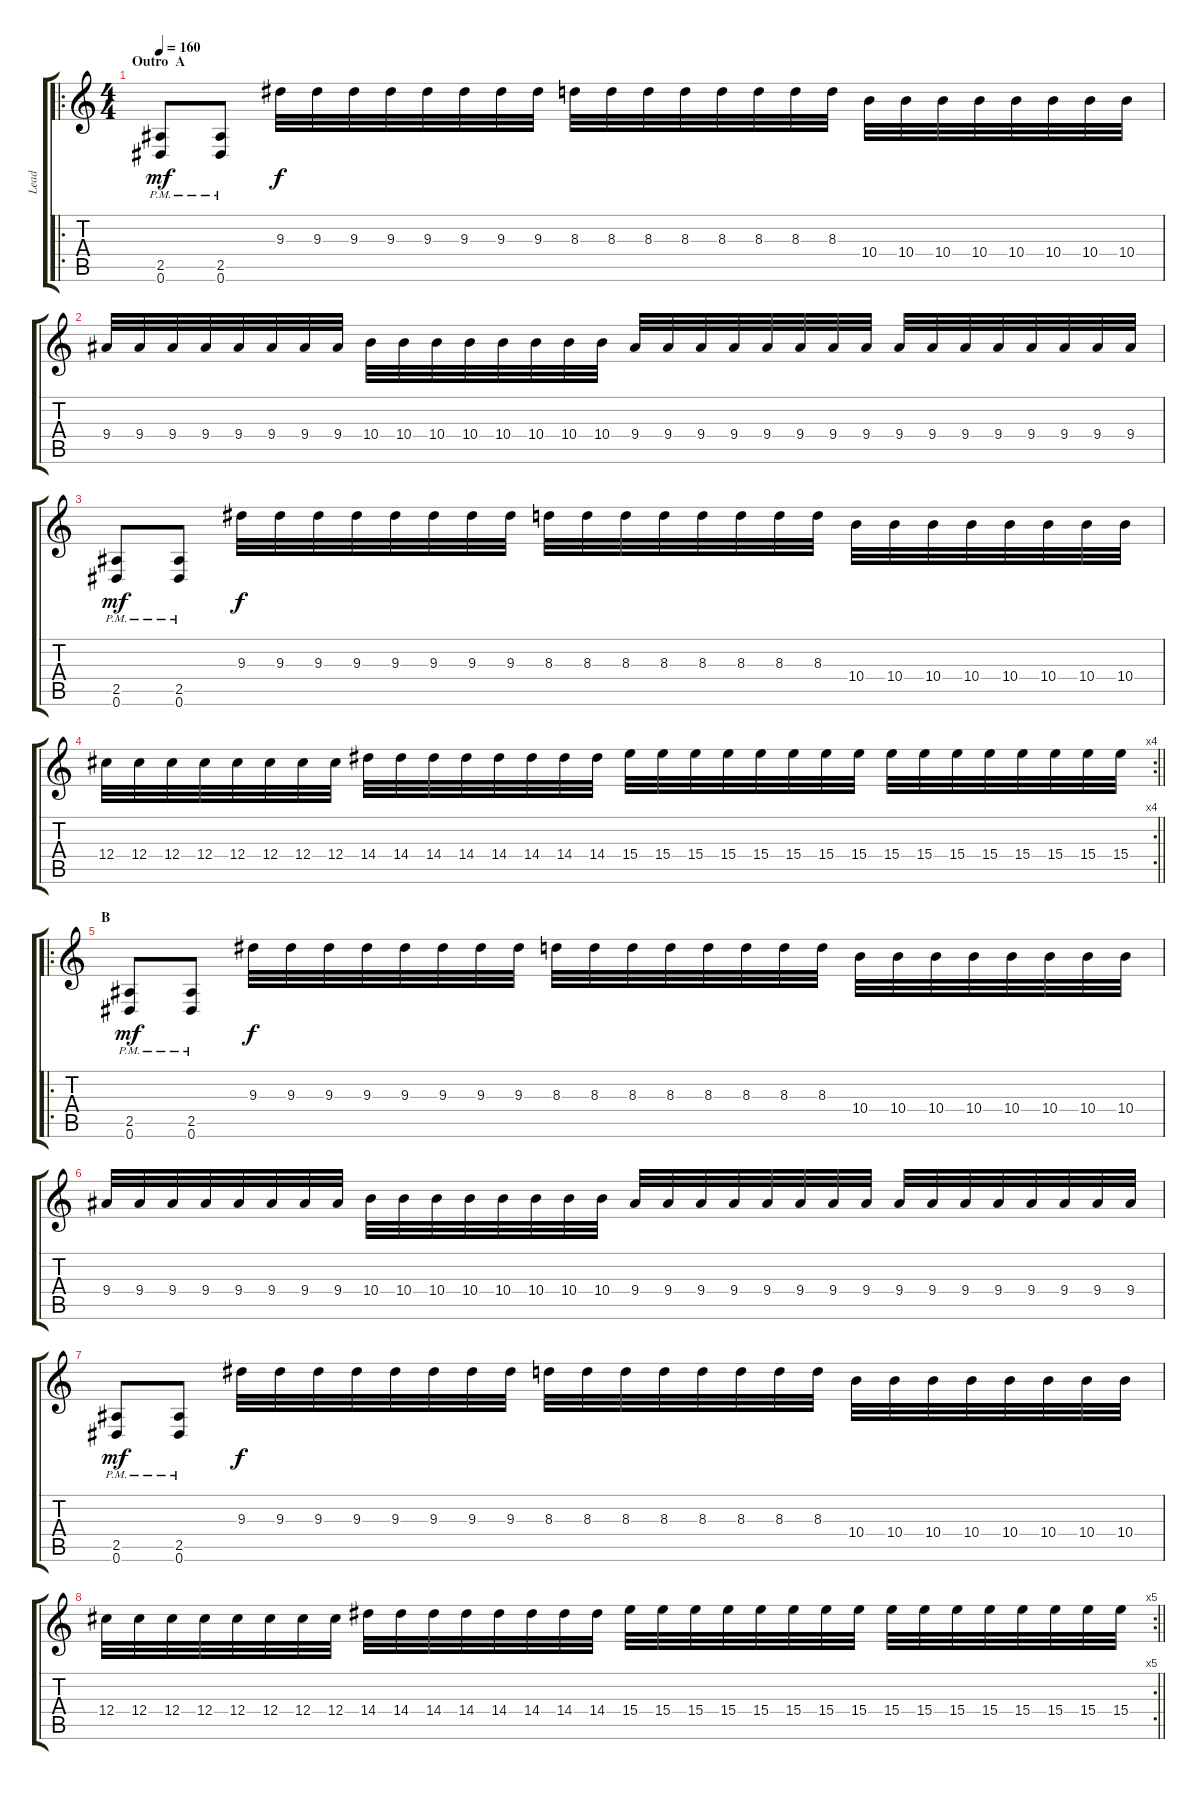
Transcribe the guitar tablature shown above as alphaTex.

\track ("Lead" "Lead") {instrument overdrivenguitar}
\staff {score tabs}
\tuning (Eb4 Bb3 Gb3 Db3 Ab2 Eb2) {hide}
\ro
\ts (4 4)
\section ("" "Outro  A")
\tempo 160
\clef g2
\ks c
(2.5{pm} 0.6{pm}).8{dy mf} (2.5{pm} 0.6{pm}).8 9.3.32{dy f} 9.3.32 9.3.32 9.3.32 9.3.32 9.3.32 9.3.32 9.3.32 8.3.32 8.3.32 8.3.32 8.3.32 8.3.32 8.3.32 8.3.32 8.3.32 10.4.32 10.4.32 10.4.32 10.4.32 10.4.32 10.4.32 10.4.32 10.4.32 |
9.4.32 9.4.32 9.4.32 9.4.32 9.4.32 9.4.32 9.4.32 9.4.32 10.4.32 10.4.32 10.4.32 10.4.32 10.4.32 10.4.32 10.4.32 10.4.32 9.4.32 9.4.32 9.4.32 9.4.32 9.4.32 9.4.32 9.4.32 9.4.32 9.4.32 9.4.32 9.4.32 9.4.32 9.4.32 9.4.32 9.4.32 9.4.32 |
(2.5{pm} 0.6{pm}).8{dy mf} (2.5{pm} 0.6{pm}).8 9.3.32{dy f} 9.3.32 9.3.32 9.3.32 9.3.32 9.3.32 9.3.32 9.3.32 8.3.32 8.3.32 8.3.32 8.3.32 8.3.32 8.3.32 8.3.32 8.3.32 10.4.32 10.4.32 10.4.32 10.4.32 10.4.32 10.4.32 10.4.32 10.4.32 |
\rc 4
\barLineRight lightlight
12.4.32 12.4.32 12.4.32 12.4.32 12.4.32 12.4.32 12.4.32 12.4.32 14.4.32 14.4.32 14.4.32 14.4.32 14.4.32 14.4.32 14.4.32 14.4.32 15.4.32 15.4.32 15.4.32 15.4.32 15.4.32 15.4.32 15.4.32 15.4.32 15.4.32 15.4.32 15.4.32 15.4.32 15.4.32 15.4.32 15.4.32 15.4.32 |
\ro
\section ("" "B")
(2.5{pm} 0.6{pm}).8{dy mf} (2.5{pm} 0.6{pm}).8 9.3.32{dy f} 9.3.32 9.3.32 9.3.32 9.3.32 9.3.32 9.3.32 9.3.32 8.3.32 8.3.32 8.3.32 8.3.32 8.3.32 8.3.32 8.3.32 8.3.32 10.4.32 10.4.32 10.4.32 10.4.32 10.4.32 10.4.32 10.4.32 10.4.32 |
9.4.32 9.4.32 9.4.32 9.4.32 9.4.32 9.4.32 9.4.32 9.4.32 10.4.32 10.4.32 10.4.32 10.4.32 10.4.32 10.4.32 10.4.32 10.4.32 9.4.32 9.4.32 9.4.32 9.4.32 9.4.32 9.4.32 9.4.32 9.4.32 9.4.32 9.4.32 9.4.32 9.4.32 9.4.32 9.4.32 9.4.32 9.4.32 |
(2.5{pm} 0.6{pm}).8{dy mf} (2.5{pm} 0.6{pm}).8 9.3.32{dy f} 9.3.32 9.3.32 9.3.32 9.3.32 9.3.32 9.3.32 9.3.32 8.3.32 8.3.32 8.3.32 8.3.32 8.3.32 8.3.32 8.3.32 8.3.32 10.4.32 10.4.32 10.4.32 10.4.32 10.4.32 10.4.32 10.4.32 10.4.32 |
\rc 5
\barLineRight lightlight
12.4.32 12.4.32 12.4.32 12.4.32 12.4.32 12.4.32 12.4.32 12.4.32 14.4.32 14.4.32 14.4.32 14.4.32 14.4.32 14.4.32 14.4.32 14.4.32 15.4.32 15.4.32 15.4.32 15.4.32 15.4.32 15.4.32 15.4.32 15.4.32 15.4.32 15.4.32 15.4.32 15.4.32 15.4.32 15.4.32 15.4.32 15.4.32
